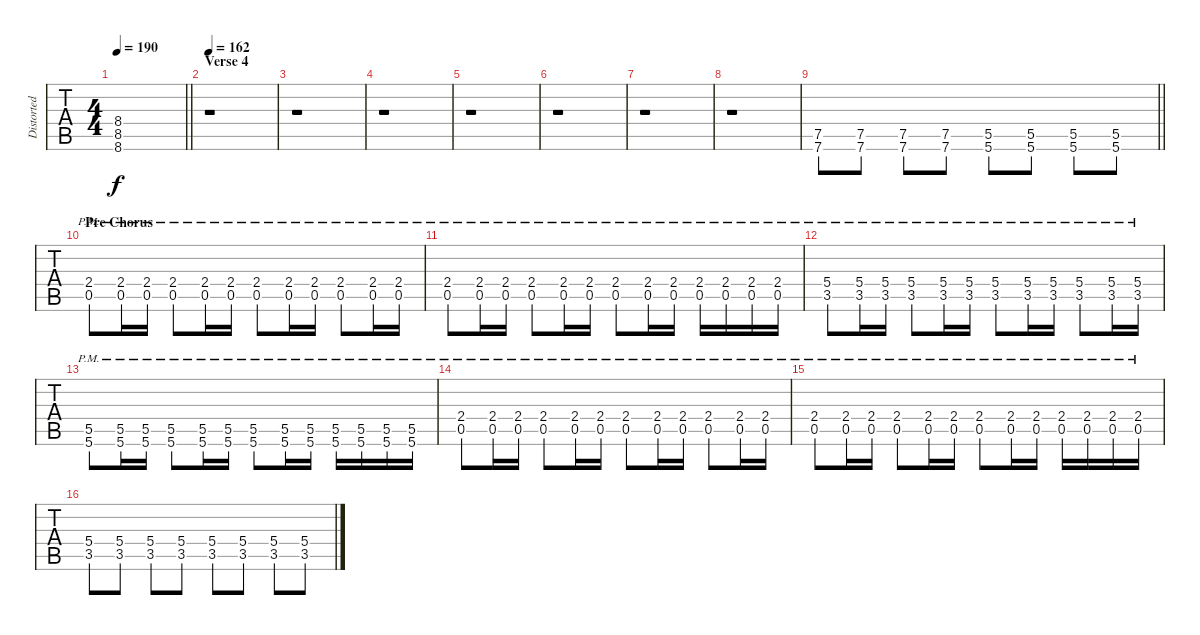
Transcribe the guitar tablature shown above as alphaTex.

\track ("Distorted 1 [Padge]" "Distorted ") {instrument overdrivenguitar}
\staff {tabs}
\tuning (D4 A3 F3 C3 G2 C2) {hide}
\ts (4 4)
\tempo 190
\clef g2
\barLineRight lightlight
\ks c
(8.4{t} 8.5{t} 8.6{t}).1{dy f} |
\section ("" "Verse 4")
\tempo 162
r.1 |
r.1 |
r.1 |
r.1 |
r.1 |
r.1 |
r.1 |
\barLineRight lightlight
(7.5 7.6).8 (7.5 7.6).8 (7.5 7.6).8 (7.5 7.6).8 (5.5 5.6).8 (5.5 5.6).8 (5.5 5.6).8 (5.5 5.6).8 |
\section ("" "Pre Chorus")
(2.4{pm} 0.5{pm}).8 (2.4{pm} 0.5{pm}).16 (2.4{pm} 0.5{pm}).16 (2.4{pm} 0.5{pm}).8 (2.4{pm} 0.5{pm}).16 (2.4{pm} 0.5{pm}).16 (2.4{pm} 0.5{pm}).8 (2.4{pm} 0.5{pm}).16 (2.4{pm} 0.5{pm}).16 (2.4{pm} 0.5{pm}).8 (2.4{pm} 0.5{pm}).16 (2.4{pm} 0.5{pm}).16 |
(2.4{pm} 0.5{pm}).8 (2.4{pm} 0.5{pm}).16 (2.4{pm} 0.5{pm}).16 (2.4{pm} 0.5{pm}).8 (2.4{pm} 0.5{pm}).16 (2.4{pm} 0.5{pm}).16 (2.4{pm} 0.5{pm}).8 (2.4{pm} 0.5{pm}).16 (2.4{pm} 0.5{pm}).16 (2.4{pm} 0.5{pm}).16 (2.4{pm} 0.5{pm}).16 (2.4{pm} 0.5{pm}).16 (2.4{pm} 0.5{pm}).16 |
(5.4{pm} 3.5{pm}).8 (5.4{pm} 3.5{pm}).16 (5.4{pm} 3.5{pm}).16 (5.4{pm} 3.5{pm}).8 (5.4{pm} 3.5{pm}).16 (5.4{pm} 3.5{pm}).16 (5.4{pm} 3.5{pm}).8 (5.4{pm} 3.5{pm}).16 (5.4{pm} 3.5{pm}).16 (5.4{pm} 3.5{pm}).8 (5.4{pm} 3.5{pm}).16 (5.4{pm} 3.5{pm}).16 |
(5.5{pm} 5.6{pm}).8 (5.5{pm} 5.6{pm}).16 (5.5{pm} 5.6{pm}).16 (5.5{pm} 5.6{pm}).8 (5.5{pm} 5.6{pm}).16 (5.5{pm} 5.6{pm}).16 (5.5{pm} 5.6{pm}).8 (5.5{pm} 5.6{pm}).16 (5.5{pm} 5.6{pm}).16 (5.5{pm} 5.6{pm}).16 (5.5{pm} 5.6{pm}).16 (5.5{pm} 5.6{pm}).16 (5.5{pm} 5.6{pm}).16 |
(2.4{pm} 0.5{pm}).8 (2.4{pm} 0.5{pm}).16 (2.4{pm} 0.5{pm}).16 (2.4{pm} 0.5{pm}).8 (2.4{pm} 0.5{pm}).16 (2.4{pm} 0.5{pm}).16 (2.4{pm} 0.5{pm}).8 (2.4{pm} 0.5{pm}).16 (2.4{pm} 0.5{pm}).16 (2.4{pm} 0.5{pm}).8 (2.4{pm} 0.5{pm}).16 (2.4{pm} 0.5{pm}).16 |
(2.4{pm} 0.5{pm}).8 (2.4{pm} 0.5{pm}).16 (2.4{pm} 0.5{pm}).16 (2.4{pm} 0.5{pm}).8 (2.4{pm} 0.5{pm}).16 (2.4{pm} 0.5{pm}).16 (2.4{pm} 0.5{pm}).8 (2.4{pm} 0.5{pm}).16 (2.4{pm} 0.5{pm}).16 (2.4{pm} 0.5{pm}).16 (2.4{pm} 0.5{pm}).16 (2.4{pm} 0.5{pm}).16 (2.4{pm} 0.5{pm}).16 |
(5.4 3.5).8 (5.4 3.5).8 (5.4 3.5).8 (5.4 3.5).8 (5.4 3.5).8 (5.4 3.5).8 (5.4 3.5).8 (5.4 3.5).8
